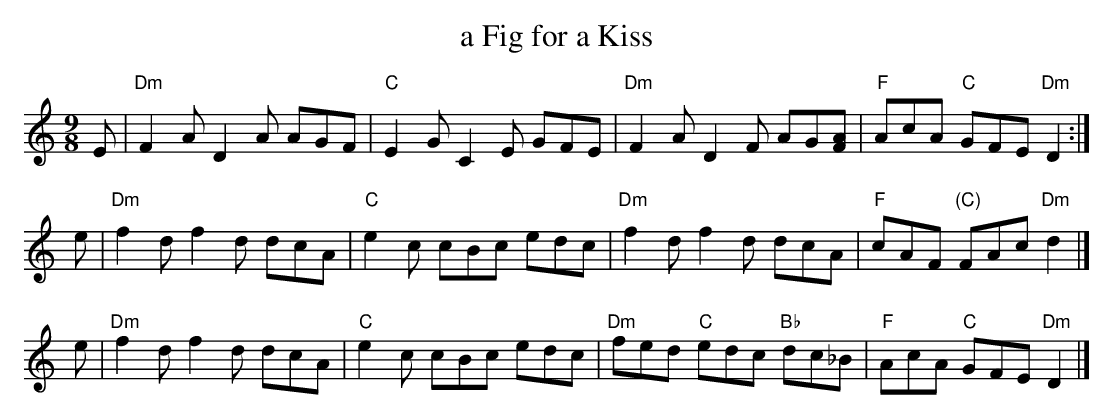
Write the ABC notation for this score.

X:1
T: a Fig for a Kiss
M: 9/8
L: 1/8
K: Ddor
E | "Dm"F2A D2A AGF | "C"E2G C2E GFE | "Dm"F2A    D2F   AG[AF] | "F"AcA  "C" GFE "Dm"D2 :|
e | "Dm"f2d f2d dcA | "C"e2c cBc edc | "Dm"f2d    f2d     dcA  | "F"cAF "(C)"FAc "Dm"d2 |]
e | "Dm"f2d f2d dcA | "C"e2c cBc edc | "Dm"fed "C"edc "Bb"dc_B | "F"AcA  "C" GFE "Dm"D2 |]
